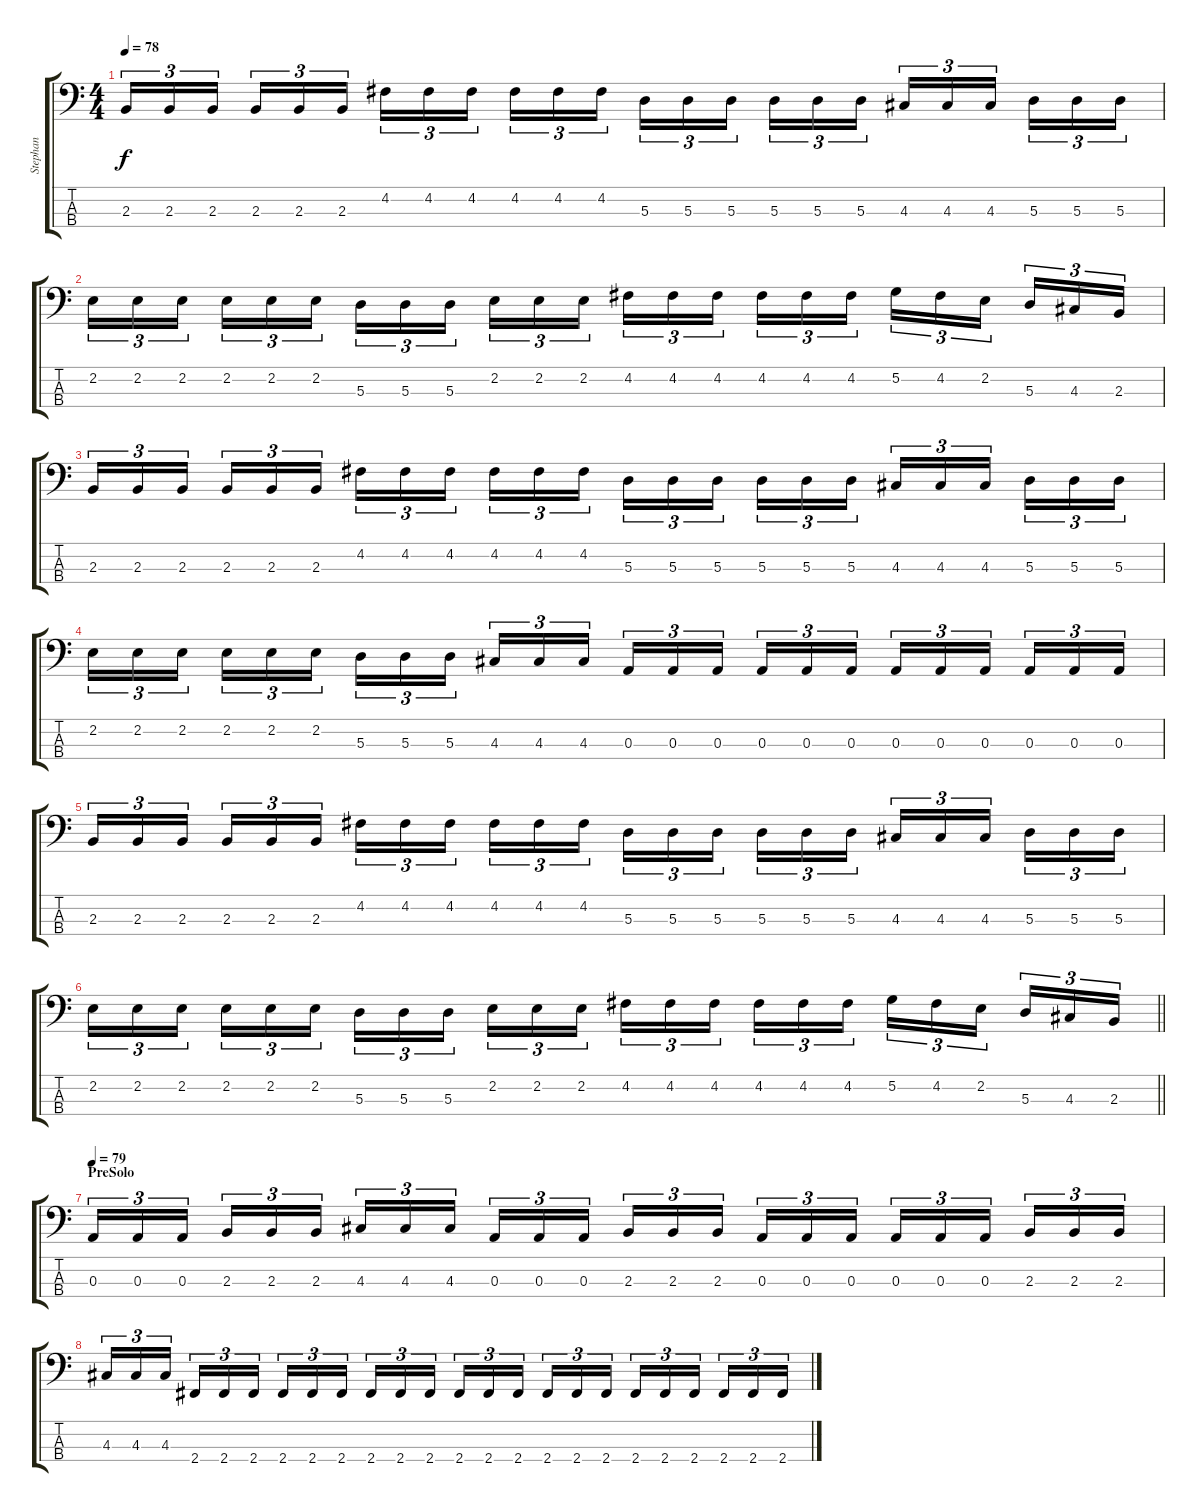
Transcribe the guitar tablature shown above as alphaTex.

\track ("Stephan" "Stephan") {instrument electricbasspick}
\staff {score tabs}
\tuning (G2 D2 A1 E1) {hide}
\ts (4 4)
\tempo 78
\clef f4
\ks c
2.3.16{tu (3 2) dy f} 2.3.16{tu (3 2)} 2.3.16{tu (3 2) beam splitsecondary} 2.3.16{tu (3 2)} 2.3.16{tu (3 2)} 2.3.16{tu (3 2)} 4.2.16{tu (3 2)} 4.2.16{tu (3 2)} 4.2.16{tu (3 2) beam splitsecondary} 4.2.16{tu (3 2)} 4.2.16{tu (3 2)} 4.2.16{tu (3 2)} 5.3.16{tu (3 2)} 5.3.16{tu (3 2)} 5.3.16{tu (3 2) beam splitsecondary} 5.3.16{tu (3 2)} 5.3.16{tu (3 2)} 5.3.16{tu (3 2)} 4.3.16{tu (3 2)} 4.3.16{tu (3 2)} 4.3.16{tu (3 2) beam splitsecondary} 5.3.16{tu (3 2)} 5.3.16{tu (3 2)} 5.3.16{tu (3 2)} |
2.2.16{tu (3 2)} 2.2.16{tu (3 2)} 2.2.16{tu (3 2) beam splitsecondary} 2.2.16{tu (3 2)} 2.2.16{tu (3 2)} 2.2.16{tu (3 2)} 5.3.16{tu (3 2)} 5.3.16{tu (3 2)} 5.3.16{tu (3 2) beam splitsecondary} 2.2.16{tu (3 2)} 2.2.16{tu (3 2)} 2.2.16{tu (3 2)} 4.2.16{tu (3 2)} 4.2.16{tu (3 2)} 4.2.16{tu (3 2) beam splitsecondary} 4.2.16{tu (3 2)} 4.2.16{tu (3 2)} 4.2.16{tu (3 2)} 5.2.16{tu (3 2)} 4.2.16{tu (3 2)} 2.2.16{tu (3 2) beam splitsecondary} 5.3.16{tu (3 2)} 4.3.16{tu (3 2)} 2.3.16{tu (3 2)} |
2.3.16{tu (3 2)} 2.3.16{tu (3 2)} 2.3.16{tu (3 2) beam splitsecondary} 2.3.16{tu (3 2)} 2.3.16{tu (3 2)} 2.3.16{tu (3 2)} 4.2.16{tu (3 2)} 4.2.16{tu (3 2)} 4.2.16{tu (3 2) beam splitsecondary} 4.2.16{tu (3 2)} 4.2.16{tu (3 2)} 4.2.16{tu (3 2)} 5.3.16{tu (3 2)} 5.3.16{tu (3 2)} 5.3.16{tu (3 2) beam splitsecondary} 5.3.16{tu (3 2)} 5.3.16{tu (3 2)} 5.3.16{tu (3 2)} 4.3.16{tu (3 2)} 4.3.16{tu (3 2)} 4.3.16{tu (3 2) beam splitsecondary} 5.3.16{tu (3 2)} 5.3.16{tu (3 2)} 5.3.16{tu (3 2)} |
2.2.16{tu (3 2)} 2.2.16{tu (3 2)} 2.2.16{tu (3 2) beam splitsecondary} 2.2.16{tu (3 2)} 2.2.16{tu (3 2)} 2.2.16{tu (3 2)} 5.3.16{tu (3 2)} 5.3.16{tu (3 2)} 5.3.16{tu (3 2) beam splitsecondary} 4.3.16{tu (3 2)} 4.3.16{tu (3 2)} 4.3.16{tu (3 2)} 0.3.16{tu (3 2)} 0.3.16{tu (3 2)} 0.3.16{tu (3 2) beam splitsecondary} 0.3.16{tu (3 2)} 0.3.16{tu (3 2)} 0.3.16{tu (3 2)} 0.3.16{tu (3 2)} 0.3.16{tu (3 2)} 0.3.16{tu (3 2) beam splitsecondary} 0.3.16{tu (3 2)} 0.3.16{tu (3 2)} 0.3.16{tu (3 2)} |
2.3.16{tu (3 2)} 2.3.16{tu (3 2)} 2.3.16{tu (3 2) beam splitsecondary} 2.3.16{tu (3 2)} 2.3.16{tu (3 2)} 2.3.16{tu (3 2)} 4.2.16{tu (3 2)} 4.2.16{tu (3 2)} 4.2.16{tu (3 2) beam splitsecondary} 4.2.16{tu (3 2)} 4.2.16{tu (3 2)} 4.2.16{tu (3 2)} 5.3.16{tu (3 2)} 5.3.16{tu (3 2)} 5.3.16{tu (3 2) beam splitsecondary} 5.3.16{tu (3 2)} 5.3.16{tu (3 2)} 5.3.16{tu (3 2)} 4.3.16{tu (3 2)} 4.3.16{tu (3 2)} 4.3.16{tu (3 2) beam splitsecondary} 5.3.16{tu (3 2)} 5.3.16{tu (3 2)} 5.3.16{tu (3 2)} |
\barLineRight lightlight
2.2.16{tu (3 2)} 2.2.16{tu (3 2)} 2.2.16{tu (3 2) beam splitsecondary} 2.2.16{tu (3 2)} 2.2.16{tu (3 2)} 2.2.16{tu (3 2)} 5.3.16{tu (3 2)} 5.3.16{tu (3 2)} 5.3.16{tu (3 2) beam splitsecondary} 2.2.16{tu (3 2)} 2.2.16{tu (3 2)} 2.2.16{tu (3 2)} 4.2.16{tu (3 2)} 4.2.16{tu (3 2)} 4.2.16{tu (3 2) beam splitsecondary} 4.2.16{tu (3 2)} 4.2.16{tu (3 2)} 4.2.16{tu (3 2)} 5.2.16{tu (3 2)} 4.2.16{tu (3 2)} 2.2.16{tu (3 2) beam splitsecondary} 5.3.16{tu (3 2)} 4.3.16{tu (3 2)} 2.3.16{tu (3 2)} |
\section ("" "PreSolo")
\tempo 79
0.3.16{tu (3 2)} 0.3.16{tu (3 2)} 0.3.16{tu (3 2) beam splitsecondary} 2.3.16{tu (3 2)} 2.3.16{tu (3 2)} 2.3.16{tu (3 2)} 4.3.16{tu (3 2)} 4.3.16{tu (3 2)} 4.3.16{tu (3 2) beam splitsecondary} 0.3.16{tu (3 2)} 0.3.16{tu (3 2)} 0.3.16{tu (3 2)} 2.3.16{tu (3 2)} 2.3.16{tu (3 2)} 2.3.16{tu (3 2) beam splitsecondary} 0.3.16{tu (3 2)} 0.3.16{tu (3 2)} 0.3.16{tu (3 2)} 0.3.16{tu (3 2)} 0.3.16{tu (3 2)} 0.3.16{tu (3 2) beam splitsecondary} 2.3.16{tu (3 2)} 2.3.16{tu (3 2)} 2.3.16{tu (3 2)} |
4.3.16{tu (3 2)} 4.3.16{tu (3 2)} 4.3.16{tu (3 2) beam splitsecondary} 2.4.16{tu (3 2)} 2.4.16{tu (3 2)} 2.4.16{tu (3 2)} 2.4.16{tu (3 2)} 2.4.16{tu (3 2)} 2.4.16{tu (3 2) beam splitsecondary} 2.4.16{tu (3 2)} 2.4.16{tu (3 2)} 2.4.16{tu (3 2)} 2.4.16{tu (3 2)} 2.4.16{tu (3 2)} 2.4.16{tu (3 2) beam splitsecondary} 2.4.16{tu (3 2)} 2.4.16{tu (3 2)} 2.4.16{tu (3 2)} 2.4.16{tu (3 2)} 2.4.16{tu (3 2)} 2.4.16{tu (3 2) beam splitsecondary} 2.4.16{tu (3 2)} 2.4.16{tu (3 2)} 2.4.16{tu (3 2)}
